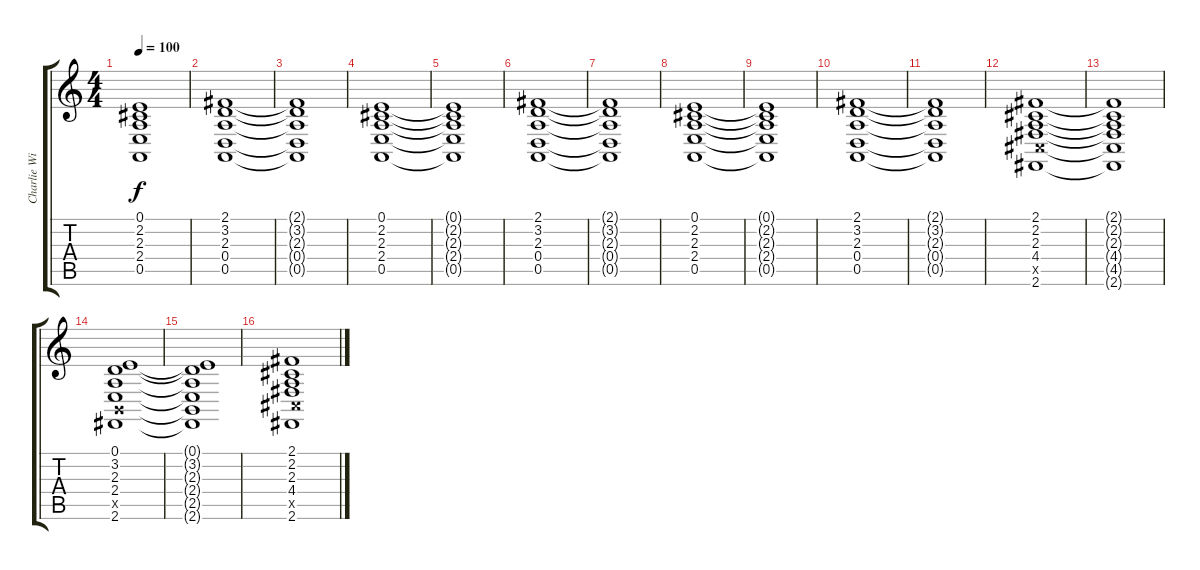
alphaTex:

\track ("Charlie Wilson" "Charlie Wi") {instrument honkytonkpiano}
\staff {score tabs}
\tuning (E4 B3 G3 D3 A2 E2) {hide}
\ts (4 4)
\tempo 100
\clef g2
\ks c
(0.1{t} 2.2{t} 2.3{t} 2.4{t} 0.5{t}).1{dy f} |
(2.1 3.2 2.3 0.4 0.5).1 |
(2.1{t} 3.2{t} 2.3{t} 0.4{t} 0.5{t}).1 |
(0.1 2.2 2.3 2.4 0.5).1 |
(0.1{t} 2.2{t} 2.3{t} 2.4{t} 0.5{t}).1 |
(2.1 3.2 2.3 0.4 0.5).1 |
(2.1{t} 3.2{t} 2.3{t} 0.4{t} 0.5{t}).1 |
(0.1 2.2 2.3 2.4 0.5).1 |
(0.1{t} 2.2{t} 2.3{t} 2.4{t} 0.5{t}).1 |
(2.1 3.2 2.3 0.4 0.5).1 |
(2.1{t} 3.2{t} 2.3{t} 0.4{t} 0.5{t}).1 |
(2.1 2.2 2.3 4.4 4.5{x} 2.6).1 |
(2.1{t} 2.2{t} 2.3{t} 4.4{t} 4.5{t} 2.6{t}).1 |
(0.1 3.2 2.3 2.4 2.5{x} 2.6).1 |
(0.1{t} 3.2{t} 2.3{t} 2.4{t} 2.5{t} 2.6{t}).1 |
(2.1 2.2 2.3 4.4 4.5{x} 2.6).1
